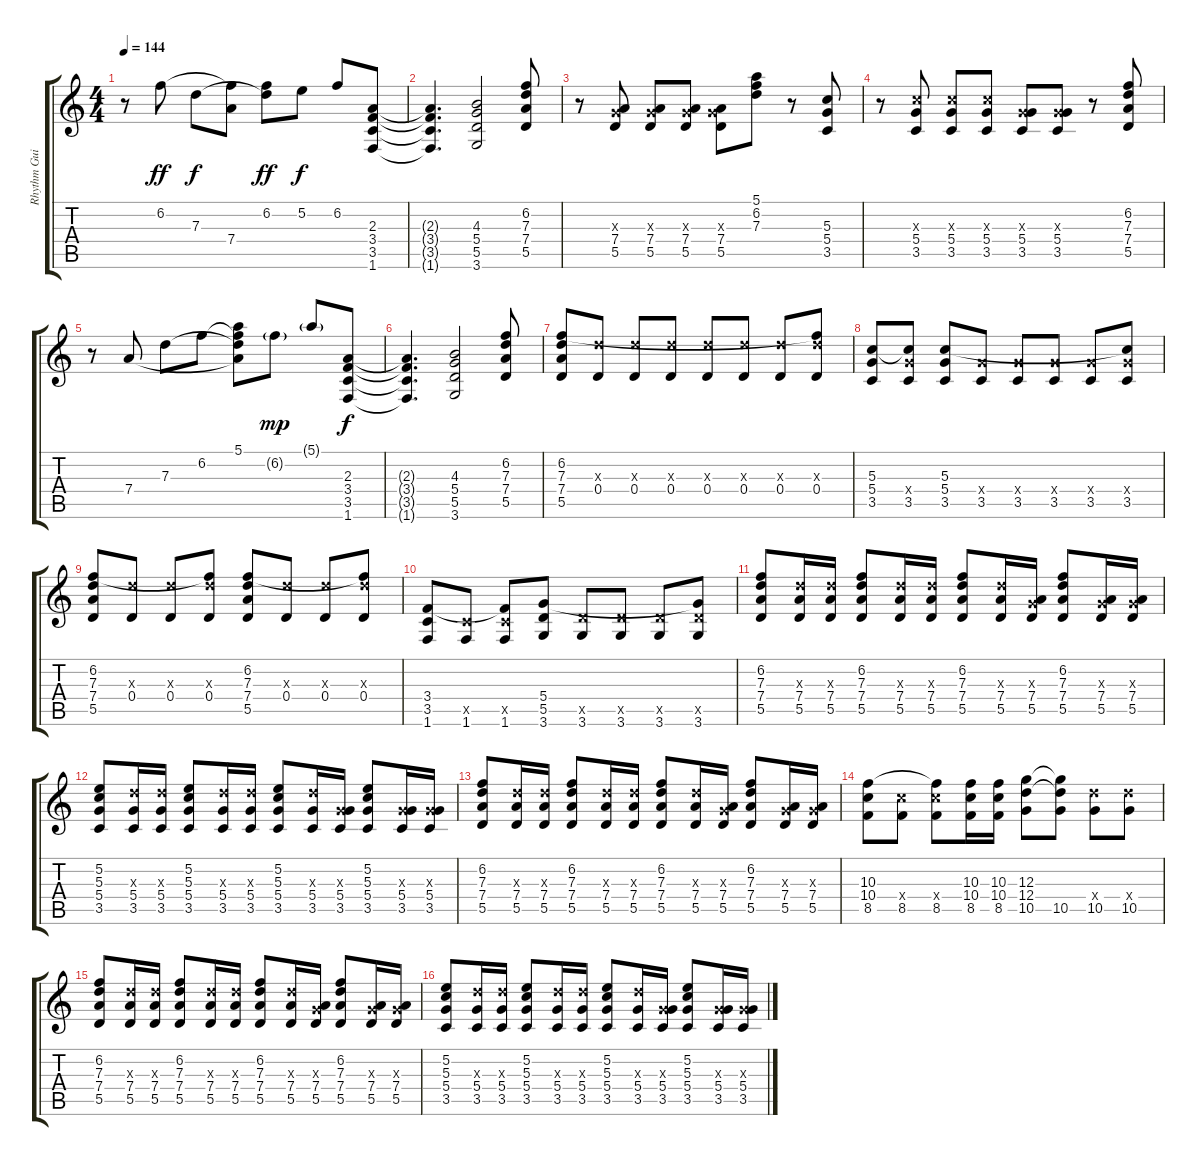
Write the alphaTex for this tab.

\track ("Rhythm Guitar 2" "Rhythm Gui") {instrument overdrivenguitar}
\staff {score tabs}
\tuning (E4 B3 G3 D3 A2 E2) {hide}
\ts (4 4)
\tempo 144
\clef g2
\ks c
r.8{dy f} 6.2.8{dy ff} 7.3.8{dy f} (6.2{t} 7.4).8 (6.2 7.3{t}).8{dy ff} 5.2.8{dy f} 6.2.8 (2.3 3.4 3.5 1.6).8 |
(2.3{t} 3.4{t} 3.5{t} 1.6{t}).4{d} (4.3 5.4 5.5 3.6).2 (6.2 7.3 7.4 5.5).8 |
r.8 (0.3{x} 7.4 5.5).8 (0.3{x} 7.4 5.5).8 (0.3{x} 7.4 5.5).8 (0.3{x} 7.4 5.5).8 (5.1 6.2 7.3).8 r.8 (5.3 5.4 3.5).8 |
r.8 (5.3{x} 5.4 3.5).8 (5.3{x} 5.4 3.5).8 (5.3{x} 5.4 3.5).8 (0.3{x} 5.4 3.5).8 (0.3{x} 5.4 3.5).8 r.8 (6.2 7.3 7.4 5.5).8 |
r.8 7.4.8 7.3.8 6.2.8 (5.1 6.2{t} 7.3{t} 7.4{t}).8 6.2{g}.8{dy mp} 5.1{g}.8 (2.3 3.4 3.5 1.6).8{dy f} |
(2.3{t} 3.4{t} 3.5{t} 1.6{t}).4{d} (4.3 5.4 5.5 3.6).2 (6.2 7.3 7.4 5.5).8 |
(6.2 7.3 7.4 5.5).8 (7.3{x} 0.4).8 (7.3{x} 0.4).8 (7.3{x} 0.4).8 (7.3{x} 0.4).8 (7.3{x} 0.4).8 (7.3{x} 0.4).8 (6.2{t} 7.3{x} 0.4).8 |
(5.3 5.4 3.5).8 (5.3{t} 5.4{x} 3.5).8 (5.3 5.4 3.5).8 (5.4{x} 3.5).8 (5.4{x} 3.5).8 (5.4{x} 3.5).8 (5.4{x} 3.5).8 (5.3{t} 5.4{x} 3.5).8 |
(6.2 7.3 7.4 5.5).8 (7.3{x} 0.4).8 (7.3{x} 0.4).8 (6.2{t} 7.3{x} 0.4).8 (6.2 7.3 7.4 5.5).8 (7.3{x} 0.4).8 (7.3{x} 0.4).8 (6.2{t} 7.3{x} 0.4).8 |
(3.4 3.5 1.6).8 (3.5{x} 1.6).8 (3.4{t} 3.5{x} 1.6).8 (5.4 5.5 3.6).8 (5.5{x} 3.6).8 (5.5{x} 3.6).8 (5.5{x} 3.6).8 (5.4{t} 5.5{x} 3.6).8 |
(6.2 7.3 7.4 5.5).8 (7.3{x} 7.4 5.5).16 (7.3{x} 7.4 5.5).16 (6.2 7.3 7.4 5.5).8 (7.3{x} 7.4 5.5).16 (7.3{x} 7.4 5.5).16 (6.2 7.3 7.4 5.5).8 (7.3{x} 7.4 5.5).16 (0.3{x} 7.4 5.5).16 (6.2 7.3 7.4 5.5).8 (0.3{x} 7.4 5.5).16 (0.3{x} 7.4 5.5).16 |
(5.2 5.3 5.4 3.5).8 (7.3{x} 5.4 3.5).16 (7.3{x} 5.4 3.5).16 (5.2 5.3 5.4 3.5).8 (7.3{x} 5.4 3.5).16 (7.3{x} 5.4 3.5).16 (5.2 5.3 5.4 3.5).8 (7.3{x} 5.4 3.5).16 (0.3{x} 5.4 3.5).16 (5.2 5.3 5.4 3.5).8 (0.3{x} 5.4 3.5).16 (0.3{x} 5.4 3.5).16 |
(6.2 7.3 7.4 5.5).8 (7.3{x} 7.4 5.5).16 (7.3{x} 7.4 5.5).16 (6.2 7.3 7.4 5.5).8 (7.3{x} 7.4 5.5).16 (7.3{x} 7.4 5.5).16 (6.2 7.3 7.4 5.5).8 (7.3{x} 7.4 5.5).16 (0.3{x} 7.4 5.5).16 (6.2 7.3 7.4 5.5).8 (0.3{x} 7.4 5.5).16 (0.3{x} 7.4 5.5).16 |
(10.3 10.4 8.5).8 (10.4{x} 8.5).8 (10.3{t} 10.4{x} 8.5).8 (10.3 10.4 8.5).16 (10.3 10.4 8.5).16 (12.3 12.4 10.5).8 (12.3{t} 12.4{t} 10.5).8 (12.4{x} 10.5).8 (12.4{x} 10.5).8 |
(6.2 7.3 7.4 5.5).8 (7.3{x} 7.4 5.5).16 (7.3{x} 7.4 5.5).16 (6.2 7.3 7.4 5.5).8 (7.3{x} 7.4 5.5).16 (7.3{x} 7.4 5.5).16 (6.2 7.3 7.4 5.5).8 (7.3{x} 7.4 5.5).16 (0.3{x} 7.4 5.5).16 (6.2 7.3 7.4 5.5).8 (0.3{x} 7.4 5.5).16 (0.3{x} 7.4 5.5).16 |
(5.2 5.3 5.4 3.5).8 (7.3{x} 5.4 3.5).16 (7.3{x} 5.4 3.5).16 (5.2 5.3 5.4 3.5).8 (7.3{x} 5.4 3.5).16 (7.3{x} 5.4 3.5).16 (5.2 5.3 5.4 3.5).8 (7.3{x} 5.4 3.5).16 (0.3{x} 5.4 3.5).16 (5.2 5.3 5.4 3.5).8 (0.3{x} 5.4 3.5).16 (0.3{x} 5.4 3.5).16
